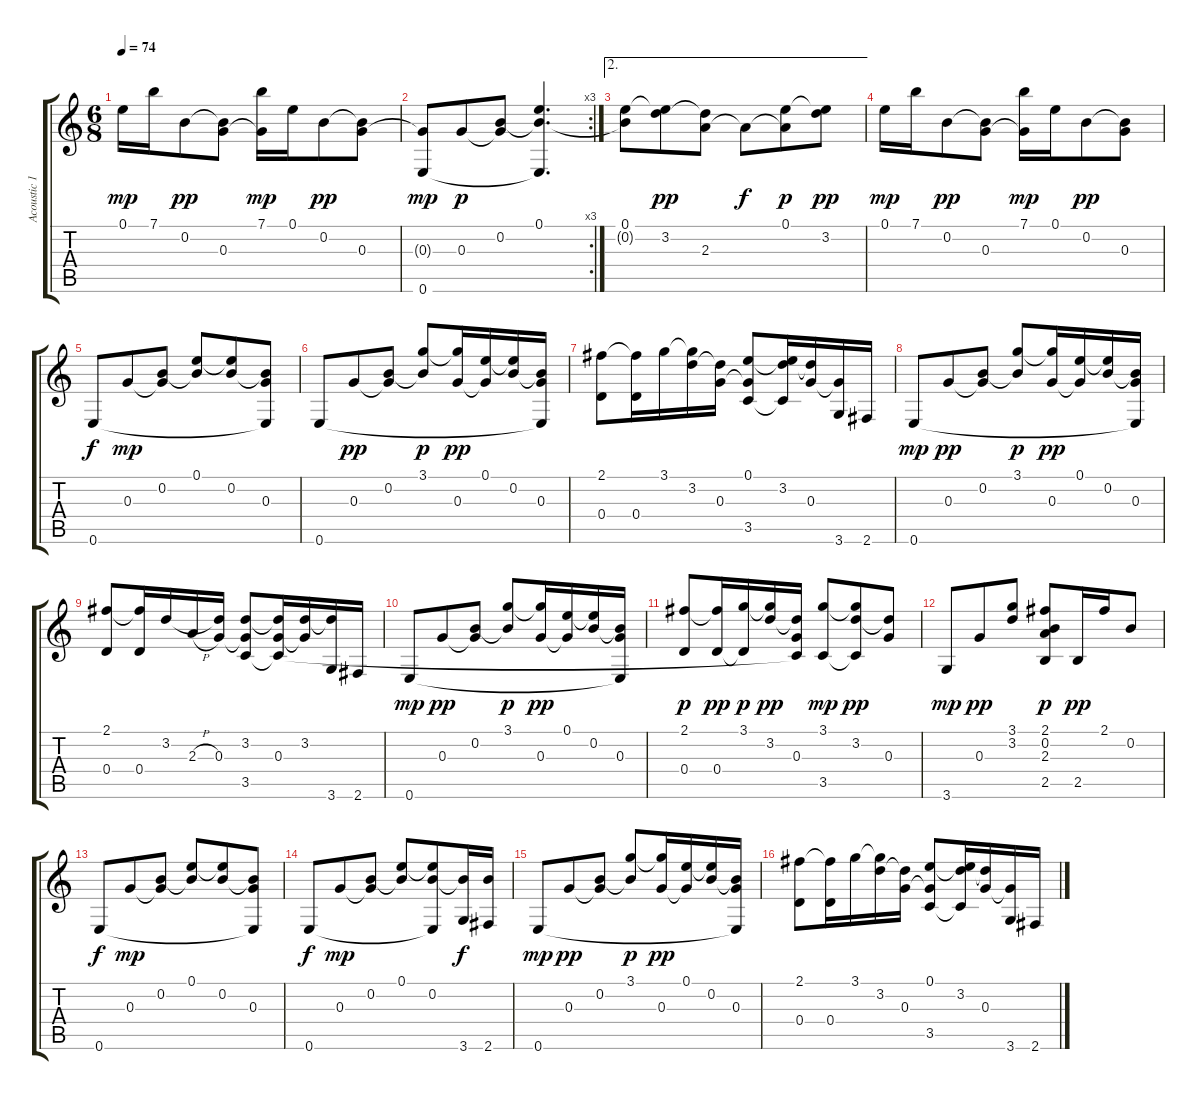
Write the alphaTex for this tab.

\track ("Acoustic 1" "Acoustic 1") {instrument acousticguitarnylon}
\staff {score tabs}
\tuning (E4 B3 G3 D3 A2 E2) {hide}
\ts (6 8)
\tempo 74
\clef g2
\ks c
0.1.16{dy mp} 7.1.16 0.2.8{dy pp} (0.2{t} 0.3).8 (7.1 0.3{t}).16{dy mp} 0.1.16 0.2.8{dy pp} (0.2{t} 0.3).8 |
\rc 3
(0.3{t} 0.6).8{dy mp} 0.3.8{dy p} (0.2 0.3{t}).8 (0.1 0.2{t} 0.6{t}).4{d} |
\ae 2
(0.1 0.2{t}).8 (0.1{t} 3.2).8{dy pp} (3.2{t} 2.3).8 2.3{t}.8{dy f} (0.1 2.3{t}).8{dy p} (0.1{t} 3.2).8{dy pp} |
0.1.16{dy mp} 7.1.16 0.2.8{dy pp} (0.2{t} 0.3).8 (7.1 0.3{t}).16{dy mp} 0.1.16 0.2.8{dy pp} (0.2{t} 0.3).8 |
0.6.8{dy f} 0.3.8{dy mp} (0.2 0.3{t}).8 (0.1 0.2{t}).8 (0.1{t} 0.2).8 (0.2{t} 0.3 0.6{t}).8 |
0.6.8 0.3.8{dy pp} (0.2 0.3{t}).8 (3.1 0.2{t}).8{dy p} (3.1{t} 0.3).16{dy pp} (0.1 0.3{t}).16 (0.1{t} 0.2).16 (0.2{t} 0.3 0.6{t}).16 |
(2.1 0.4).8 (2.1{t} 0.4).16 3.1.16 (3.1{t} 3.2).16 (3.2{t} 0.3).16 (0.1 0.3{t} 3.5).8 (0.1{t} 3.2 3.5{t}).16 (3.2{t} 0.3).16 (0.3{t} 3.6).16 2.6.16 |
0.6.8{dy mp} 0.3.8{dy pp} (0.2 0.3{t}).8 (3.1 0.2{t}).8{dy p} (3.1{t} 0.3).16{dy pp} (0.1 0.3{t}).16 (0.1{t} 0.2).16 (0.2{t} 0.3 0.6{t}).16 |
(2.1 0.4).8 (2.1{t} 0.4).16 3.2.16 2.3{h}.16 (3.2{t} 0.3).16 (3.2 0.3{t} 3.5).8 (3.2{t} 0.3 3.5{t}).16 (3.2 0.3{t}).16 (3.2{t} 3.6).16 2.6.16 |
0.6.8{dy mp} 0.3.8{dy pp} (0.2 0.3{t}).8 (3.1 0.2{t}).8{dy p} (3.1{t} 0.3).16{dy pp} (0.1 0.3{t}).16 (0.1{t} 0.2).16 (0.2{t} 0.3 0.6{t}).16 |
(2.1 0.4).8{dy p} (2.1{t} 0.4).16{dy pp} (3.1 0.4{t}).16{dy p} (3.1{t} 3.2).16{dy pp} (3.2{t} 0.3 3.5{t}).16 (3.1 3.5).8{dy mp} (3.1{t} 3.2 3.5{t}).8{dy pp} (3.2{t} 0.3).8 |
3.6.8{dy mp} 0.3.8{dy pp} (3.1 3.2).8 (2.1 0.2 2.3 2.5).8{dy p} 2.5.16{dy pp} 2.1.16 0.2.8 |
0.6.8{dy f} 0.3.8{dy mp} (0.2 0.3{t}).8 (0.1 0.2{t}).8 (0.1{t} 0.2).8 (0.2{t} 0.3 0.6{t}).8 |
0.6.8{dy f} 0.3.8{dy mp} (0.2 0.3{t}).8 (0.1 0.2{t}).8 (0.1{t} 0.2 0.6{t}).8 (0.2{t} 3.6).16{dy f} (0.2{t} 2.6).16 |
0.6.8{dy mp} 0.3.8{dy pp} (0.2 0.3{t}).8 (3.1 0.2{t}).8{dy p} (3.1{t} 0.3).16{dy pp} (0.1 0.3{t}).16 (0.1{t} 0.2).16 (0.2{t} 0.3 0.6{t}).16 |
(2.1 0.4).8 (2.1{t} 0.4).16 3.1.16 (3.1{t} 3.2).16 (3.2{t} 0.3).16 (0.1 0.3{t} 3.5).8 (0.1{t} 3.2 3.5{t}).16 (3.2{t} 0.3).16 (0.3{t} 3.6).16 2.6.16
